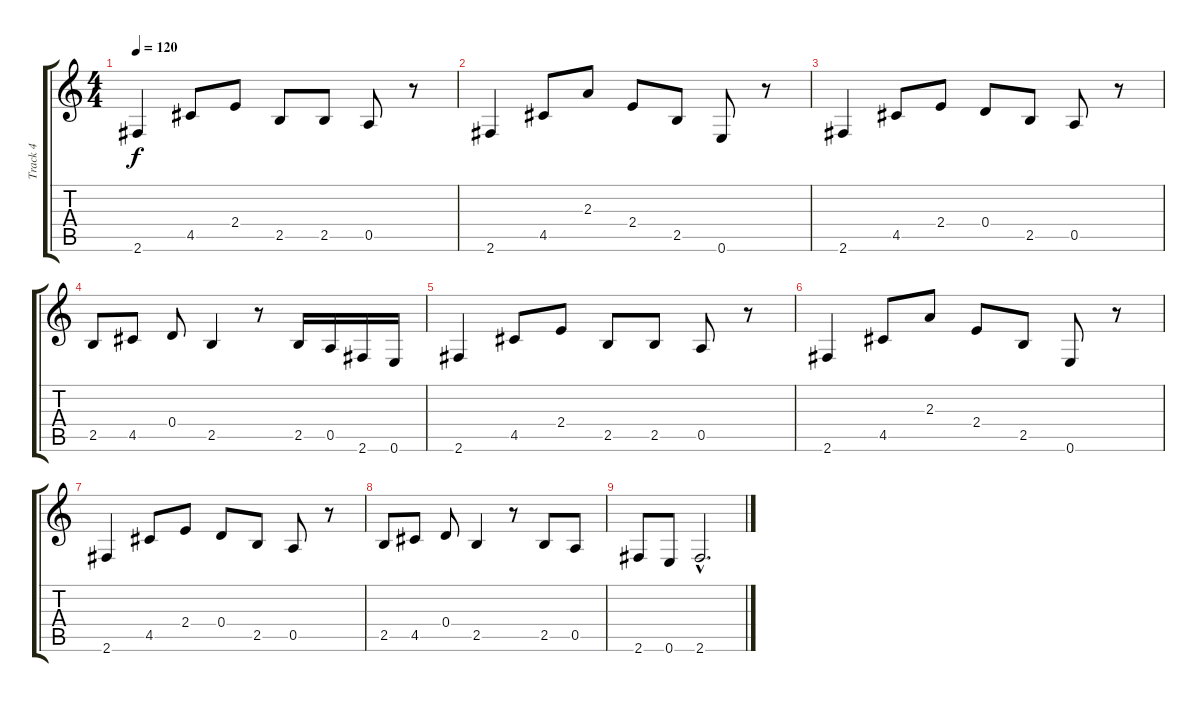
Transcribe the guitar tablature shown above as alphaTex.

\track ("Track 4" "Track 4") {instrument acousticguitarsteel}
\staff {score tabs}
\tuning (E4 B3 G3 D3 A2 E2) {hide}
\ts (4 4)
\tempo 120
\clef g2
\ks c
2.6.4{dy f} 4.5.8 2.4.8 2.5.8 2.5.8 0.5.8 r.8 |
2.6.4 4.5.8 2.3.8 2.4.8 2.5.8 0.6.8 r.8 |
2.6.4 4.5.8 2.4.8 0.4.8 2.5.8 0.5.8 r.8 |
2.5.8 4.5.8 0.4.8 2.5.4 r.8 2.5.16 0.5.16 2.6.16 0.6.16 |
2.6.4{instrument acousticguitarsteel} 4.5.8 2.4.8 2.5.8 2.5.8 0.5.8 r.8 |
2.6.4 4.5.8 2.3.8 2.4.8 2.5.8 0.6.8 r.8 |
2.6.4 4.5.8 2.4.8 0.4.8 2.5.8 0.5.8 r.8 |
2.5.8 4.5.8 0.4.8 2.5.4 r.8 2.5.8 0.5.8 |
2.6.8 0.6.8 2.6{hac}.2{d}
